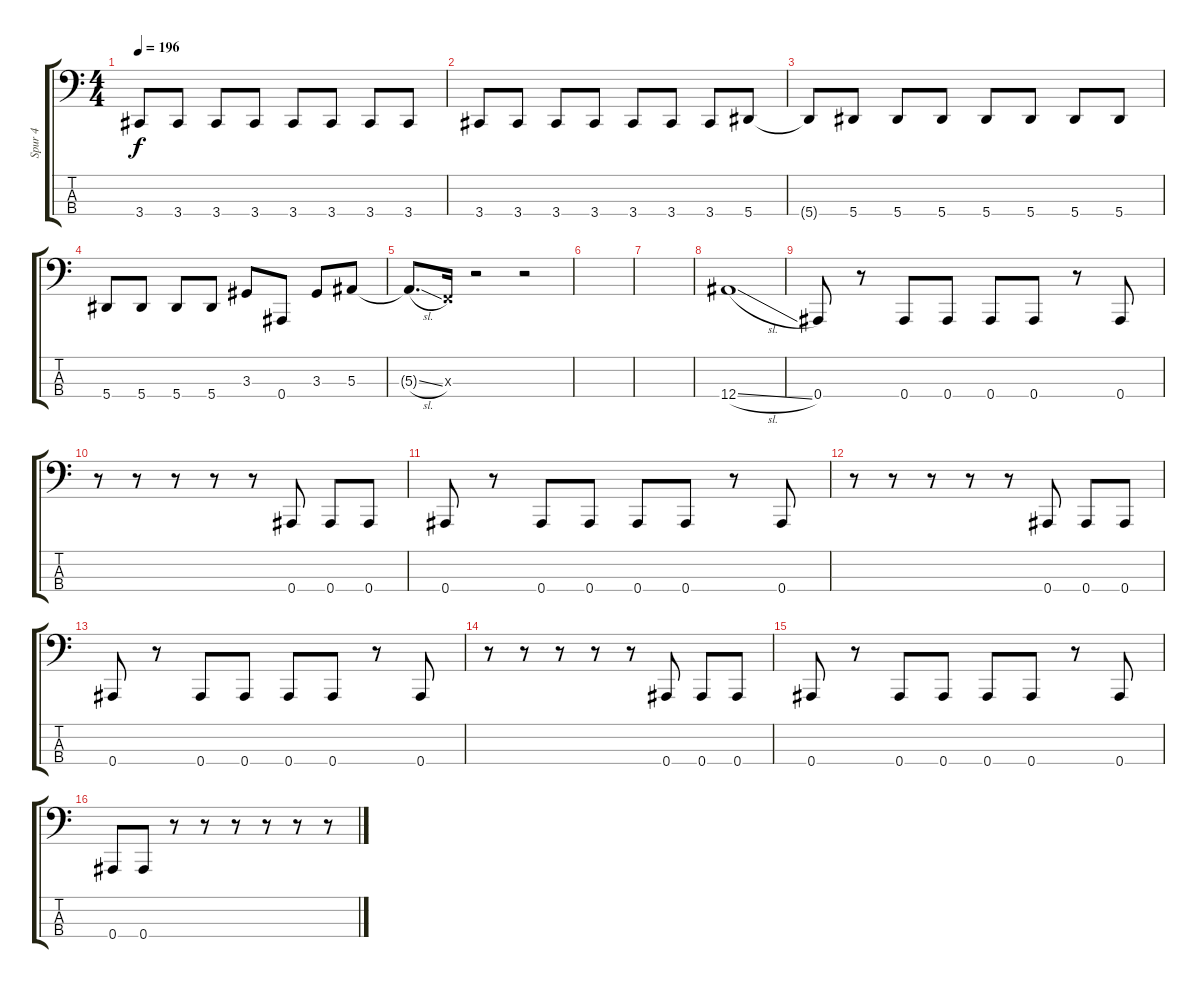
\track ("Spur 4" "Spur 4") {instrument electricbasspick}
\staff {score tabs}
\tuning (Eb2 Bb1 F1 Bb0) {hide}
\ts (4 4)
\tempo 196
\clef f4
\ks c
3.4{t}.8{dy f} 3.4.8 3.4.8 3.4.8 3.4.8 3.4.8 3.4.8 3.4.8 |
3.4.8 3.4.8 3.4.8 3.4.8 3.4.8 3.4.8 3.4.8 5.4.8 |
5.4{t}.8 5.4.8 5.4.8 5.4.8 5.4.8 5.4.8 5.4.8 5.4.8 |
5.4.8 5.4.8 5.4.8 5.4.8 3.3.8 0.4.8 3.3.8 5.3.8 |
5.3{sl t}.8{d} 0.3{x}.16 r.2 r.2 |
|
|
12.4{sl}.1 |
0.4.8 r.8 0.4.8 0.4.8 0.4.8 0.4.8 r.8 0.4.8 |
r.8 r.8 r.8 r.8 r.8 0.4.8 0.4.8 0.4.8 |
0.4.8 r.8 0.4.8 0.4.8 0.4.8 0.4.8 r.8 0.4.8 |
r.8 r.8 r.8 r.8 r.8 0.4.8 0.4.8 0.4.8 |
0.4.8 r.8 0.4.8 0.4.8 0.4.8 0.4.8 r.8 0.4.8 |
r.8 r.8 r.8 r.8 r.8 0.4.8 0.4.8 0.4.8 |
0.4.8 r.8 0.4.8 0.4.8 0.4.8 0.4.8 r.8 0.4.8 |
0.4.8 0.4.8 r.8 r.8 r.8 r.8 r.8 r.8
